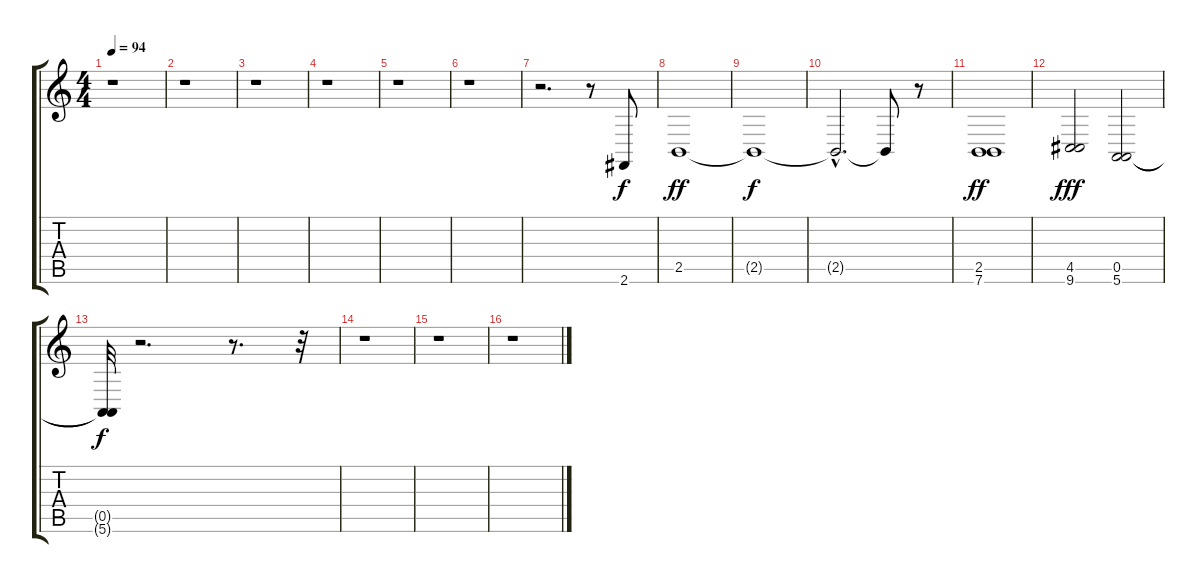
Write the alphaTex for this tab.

\track "" {instrument honkytonkpiano}
\staff {score tabs}
\tuning (E4 B3 G3 D3 A2 E2) {hide}
\ts (4 4)
\tempo 94
\clef g2
\ks c
r.1{dy f} |
r.1 |
r.1 |
r.1 |
r.1 |
r.1 |
r.2{d} r.8 2.6.8 |
2.5.1{dy ff} |
2.5{t}.1{dy f} |
2.5{hac t}.2{d} 2.5{t}.8 r.8 |
(2.5 7.6).1{dy ff} |
(4.5 9.6).2{dy fff} (0.5 5.6).2 |
(0.5{t} 5.6{t}).32{dy f} r.2{d} r.8{d} r.32 |
r.1 |
r.1 |
r.1
